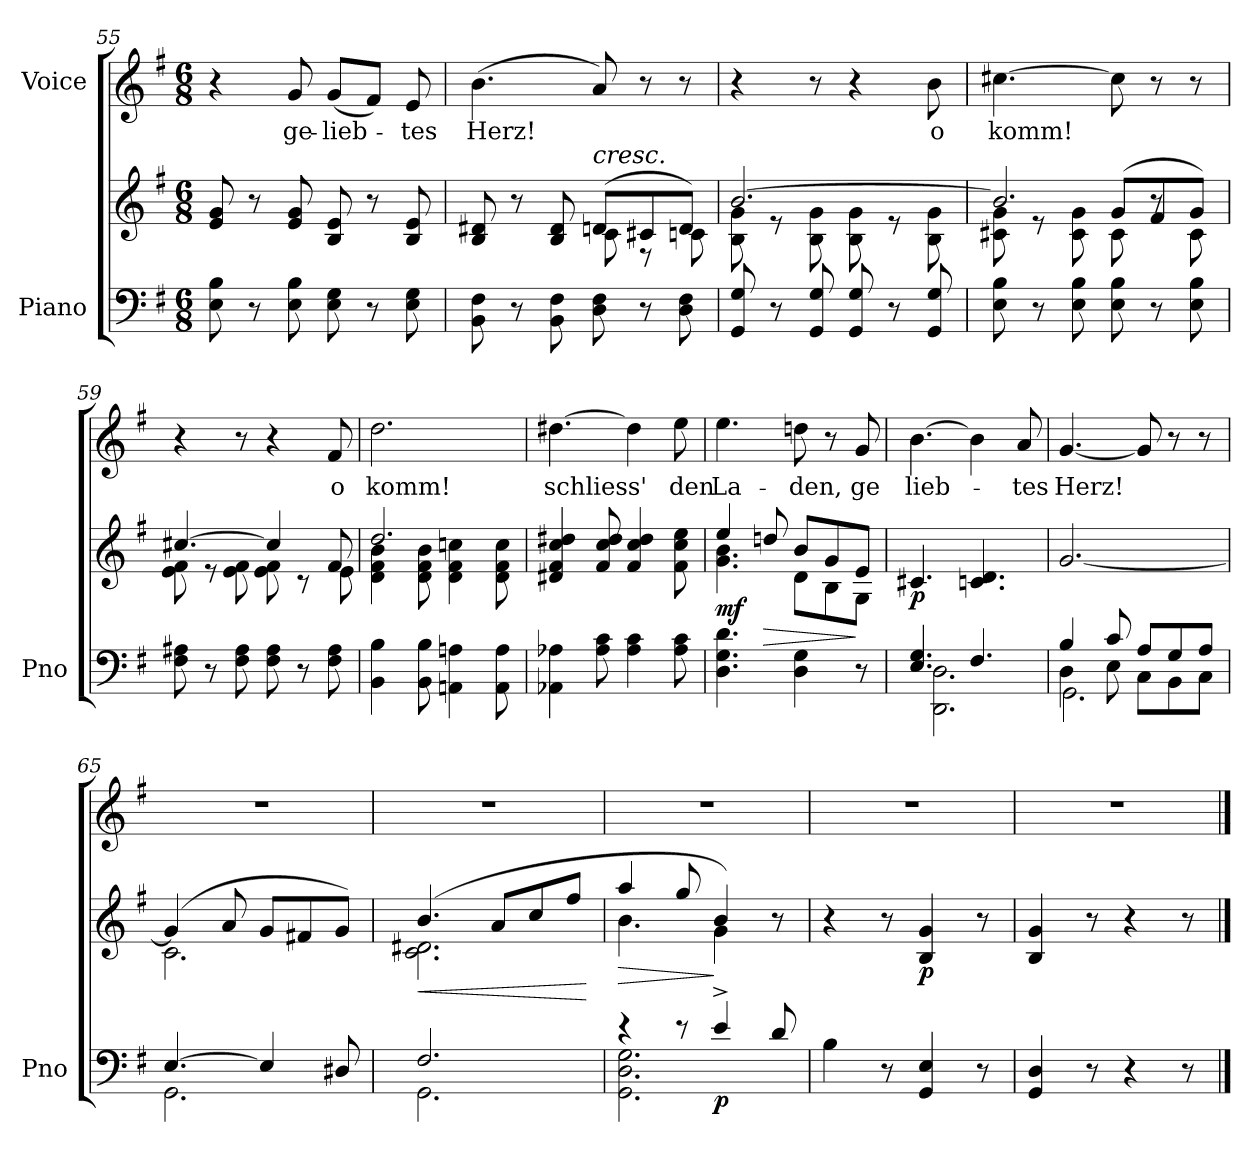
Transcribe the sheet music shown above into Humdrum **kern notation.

**kern	**kern	**dynam	**kern	**text
*part2	*part2	*part2	*part1	*part1
*staff3	*staff2	*staff2/3	*staff1	*staff1
*I"Piano	*	*	*I"Voice	*
*I'Pno	*	*	*	*
*clefF4	*clefG2	*	*clefG2	*
*k[f#]	*k[f#]	*	*k[f#]	*
*M6/8	*M6/8	*	*M6/8	*
=55	=55	=55	=55	=55
8E\ 8B\	8e/ 8g/	.	4r	.
8r	8r	.	.	.
8E\ 8B\	8e/ 8g/	.	8g/	ge-
8E\ 8G\	8B/ 8e/	.	(8g/L	-lieb-
8r	8r	.	8f#/J)	.
8E\ 8G\	8B/ 8e/	.	8e/	-tes
=56	=56	=56	=56	=56
*	*^	*	*	*
8BB\ 8F#\	8B/ 8d#X/	4.ryy	.	(4.b\	Herz!
8r	8r	.	.	.	.
8BB\ 8F#\	8B/ 8d#/	.	.	.	.
!	!LO:TX:a:i:t=cresc.	!	!	!	!
8D\ 8F#\	(8dn/L	8c\	.	8a/)	.
8r	8c#X/	8r	.	8r	.
8D\ 8F#\	8d/J)	8cn\	.	8r	.
=57	=57	=57	=57	=57	=57
8GG/ 8G/	[2.b/	8B\ 8g\	.	4r	.
8r	.	8r	.	.	.
8GG/ 8G/	.	8B\ 8g\	.	8r	.
8GG/ 8G/	.	8B\ 8g\	.	4r	.
8r	.	8r	.	.	.
8GG/ 8G/	.	8B\ 8g\	.	8b\	o
=58	=58	=58	=58	=58	=58
*	*	*^	*	*	*
8E\ 8B\	2.b/]	8c#X\ 8g\	4.ryy	.	[4.cc#X\	komm!
8r	.	8r	.	.	.	.
8E\ 8B\	.	8c#\ 8g\	.	.	.	.
8E\ 8B\	.	8c#\	(8g/L	.	8cc#\]	.
8r	.	8r	8f#/	.	8r	.
8E\ 8B\	.	8c#\	8g/J)	.	8r	.
*	*	*v	*v	*	*	*
=59	=59	=59	=59	=59	=59
8F#\ 8A#X\	[4.cc#X/	8e\ 8f#\	.	4r	.
8r	.	8r	.	.	.
8F#\ 8A#\	.	8e\ 8f#\	.	8r	.
8F#\ 8A#\	4cc#/]	8e\ 8f#\	.	4r	.
8r	.	8r	.	.	.
8F#\ 8A#\	8f#/	8e\	.	8f#/	o
=60	=60	=60	=60	=60	=60
4BB\ 4B\	2.dd/	4d\ 4f#\ 4b\	.	2.dd\	komm!
8BB\ 8B\	.	8d\ 8f#\ 8b\	.	.	.
4AAn\ 4An\	.	4d\ 4f#\ 4ccn\	.	.	.
8AA\ 8A\	.	8d\ 8f#\ 8cc\	.	.	.
=61	=61	=61	=61	=61	=61
!	!LO:TX:b:i:t=cresc.	!	!	!	!
*	*v	*v	*	*	*
4AA-X\ 4A-X\	4d#X/ 4f#/ 4cc/ 4dd#X/	.	[4.dd#X\	schliess'
8A-\ 8c\	8f#/ 8cc/ 8dd#/	.	.	.
4A-\ 4c\	4f#/ 4cc/ 4dd#/	.	4dd#\]	.
8A-\ 8c\	8f#\ 8cc\ 8ee\	.	8ee\	den
=62	=62	=62	=62	=62
*	*^	*	*	*
!	!	!	!LO:DY:b	!	!
4.D\ 4.G\ 4.d\	4ee/	4.g\ 4.b\	mf	4.ee\	La-
!	!	!	!LO:HP:b	!	!
.	8ddn/	.	>	.	.
4D\ 4G\	8b/L	8d\L	.	8ddn\	-den,
.	8g/	8B\	.	8r	.
8r	8e/J	8G\J	]	8g/	ge
=63	=63	=63	=63	=63	=63
*^	*	*	*	*	*
!	!	!	!	!LO:DY:b	!	!
*	*	*v	*v	*	*	*
4.E/ 4.G/	2.DD\ 2.D\	4.c#X/	p	[4.b\	-lieb-
4.F#/	.	4.cn/ 4.d/	.	4b\]	.
.	.	.	.	8a/	-tes
=64	=64	=64	=64	=64	=64
*	*^	*	*	*	*
4B/	4D\	2.GG\	[2.g/	.	[4.g/	Herz!
8c/	8E\	.	.	.	.	.
8A/L	8C\L	.	.	.	8g/]	.
8G/	8BB\	.	.	.	8r	.
8A/J	8C\J	.	.	.	8r	.
*	*v	*v	*	*	*	*
=65	=65	=65	=65	=65	=65
*	*	*^	*	*	*
[4.E/	2.GG\	(>4g/]	2.c\	.	2.r	.
.	.	8a/	.	.	.	.
4E/]	.	8g/L	.	.	.	.
.	.	8f#X/	.	.	.	.
8D#X/	.	8g/J)	.	.	.	.
=66	=66	=66	=66	=66	=66	=66
!	!	!	!	!LO:HP:b	!	!
2.F#/	2.GG\	(4.b/	2.c\ 2.d#X\	<	2.r	.
.	.	8a/L	.	.	.	.
.	.	8cc/	.	.	.	.
.	.	8ff#/J	.	.	.	.
*v	*v	*	*	*	*	*
*	*v	*v	*	*	*
.	.	[	.	.
=67	=67	=67	=67	=67
*^	*	*	*	*
!	!	!	!LO:HP:b	!	!
*	*	*^	*	*	*
4r	2.GG\ 2.D\ 2.G\	4aa/	4.b\	>	2.r	.
8r	.	8gg/	.	.	.	.
!	!	!	!	!LO:DY:n=1:b=2	!	!
4e^/	.	4b/)	4g\	] p	.	.
8d/	.	8r	8ryy	.	.	.
*v	*v	*	*	*	*	*
*	*v	*v	*	*	*
=68	=68	=68	=68	=68
4B\	4r	.	2.r	.
8r	8r	.	.	.
!	!	!LO:DY:b	!	!
4GG/ 4E/	4B/ 4g/	p	.	.
8r	8r	.	.	.
=69	=69	=69	=69	=69
4GG/ 4D/	4B/ 4g/	.	2.r	.
8r	8r	.	.	.
4r	4r	.	.	.
8r	8r	.	.	.
==	==	==	==	==
*-	*-	*-	*-	*-
